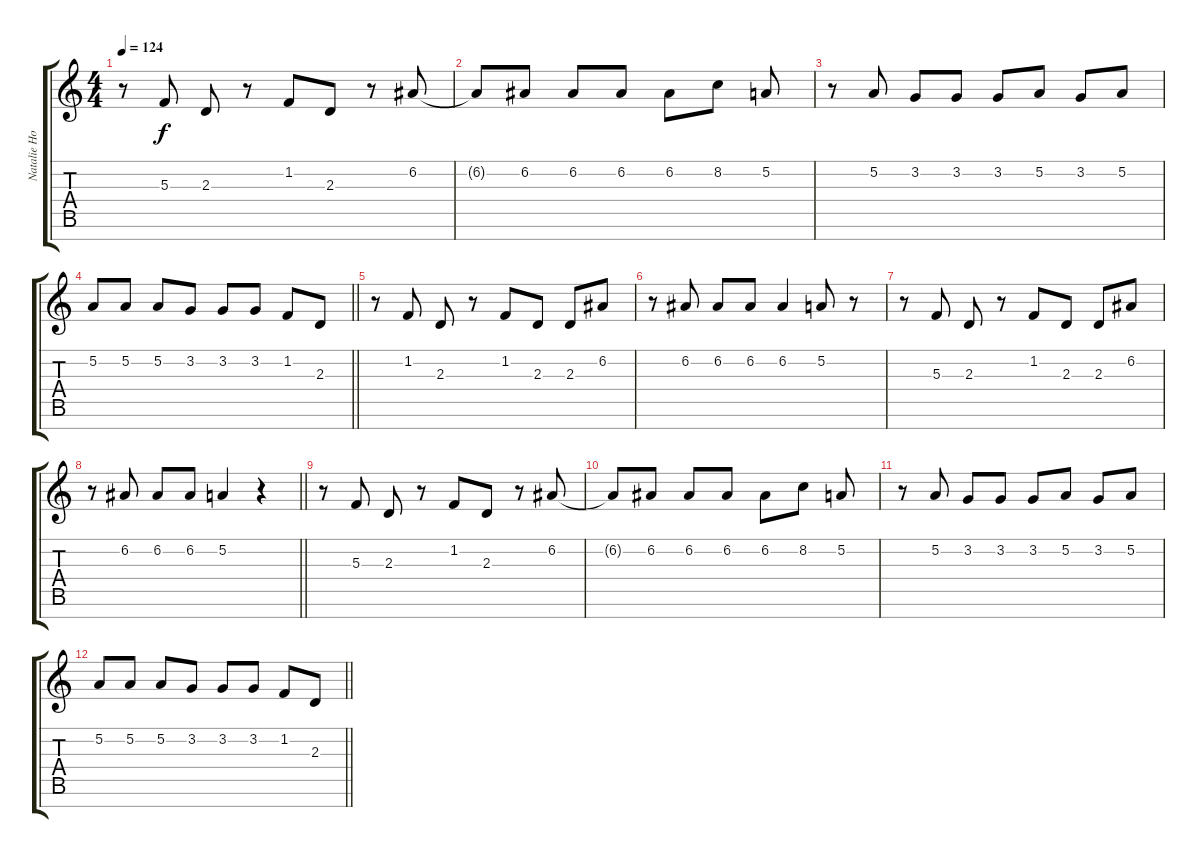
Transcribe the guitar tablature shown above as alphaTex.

\track ("Natalie Horler" "Natalie Ho") {instrument brightacousticpiano}
\staff {score tabs}
\tuning (A5 E4 C4 G3 D3 A2 D2) {hide}
\ts (4 4)
\tempo 124
\clef g2
\ks c
r.8{dy f} 5.3.8 2.3.8 r.8 1.2.8 2.3.8 r.8 6.2.8 |
6.2{t}.8 6.2.8 6.2.8 6.2.8 6.2.8 8.2.8 5.2.8 |
r.8 5.2.8 3.2.8 3.2.8 3.2.8 5.2.8 3.2.8 5.2.8 |
\barLineRight lightlight
5.2.8 5.2.8 5.2.8 3.2.8 3.2.8 3.2.8 1.2.8 2.3.8 |
r.8 1.2.8 2.3.8 r.8 1.2.8 2.3.8 2.3.8 6.2.8 |
r.8 6.2.8 6.2.8 6.2.8 6.2.4 5.2.8 r.8 |
r.8 5.3.8 2.3.8 r.8 1.2.8 2.3.8 2.3.8 6.2.8 |
\barLineRight lightlight
r.8 6.2.8 6.2.8 6.2.8 5.2.4 r.4 |
r.8 5.3.8 2.3.8 r.8 1.2.8 2.3.8 r.8 6.2.8 |
6.2{t}.8 6.2.8 6.2.8 6.2.8 6.2.8 8.2.8 5.2.8 |
r.8 5.2.8 3.2.8 3.2.8 3.2.8 5.2.8 3.2.8 5.2.8 |
\barLineRight lightlight
5.2.8 5.2.8 5.2.8 3.2.8 3.2.8 3.2.8 1.2.8 2.3.8
